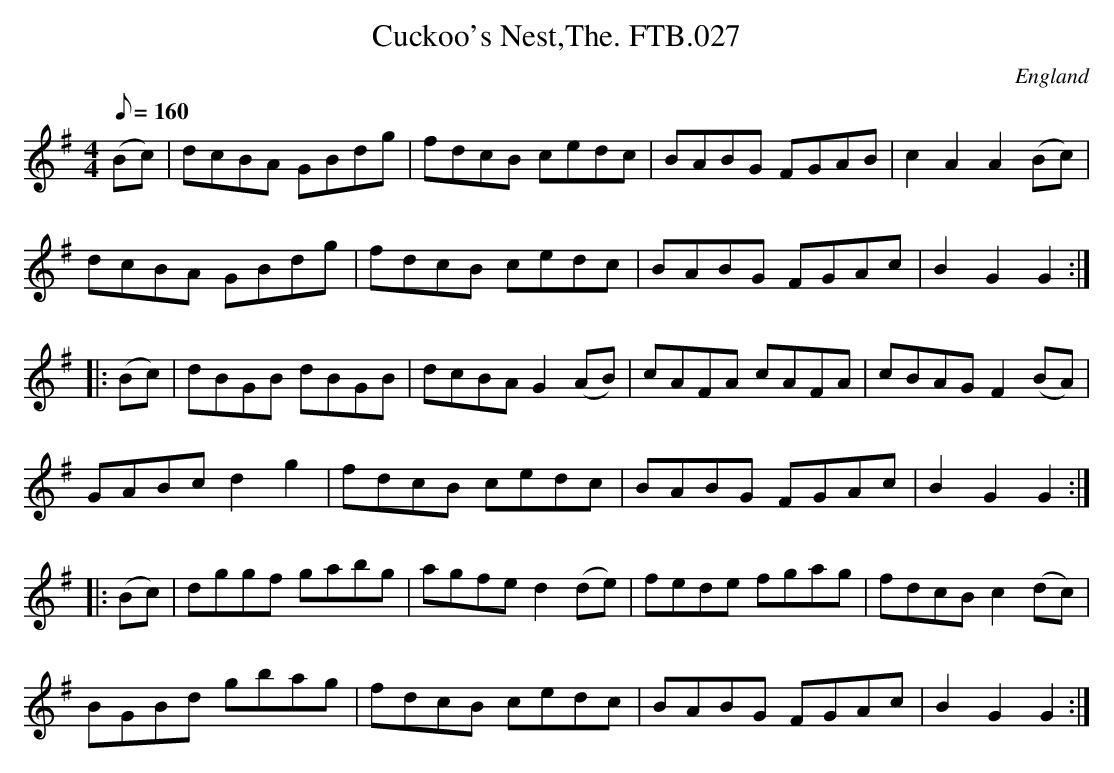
X:1
T:Cuckoo's Nest,The. FTB.027
M:4/4
L:1/8
Q:160
O:England
K:G
(Bc)|dcBA GBdg|fdcB cedc|BABG FGAB|c2A2A2(Bc)|
dcBA GBdg|fdcB cedc|BABG FGAc|B2G2G2:|
|:(Bc)|dBGB dBGB|dcBAG2(AB)|cAFA cAFA|cBAGF2(BA)|
GABcd2g2|fdcB cedc|BABG FGAc|B2G2G2:|
|:(Bc)|dggf gabg|agfed2(de)|fede fgag|fdcBc2(dc)|
BGBd gbag|fdcB cedc|BABG FGAc|B2G2G2:|
